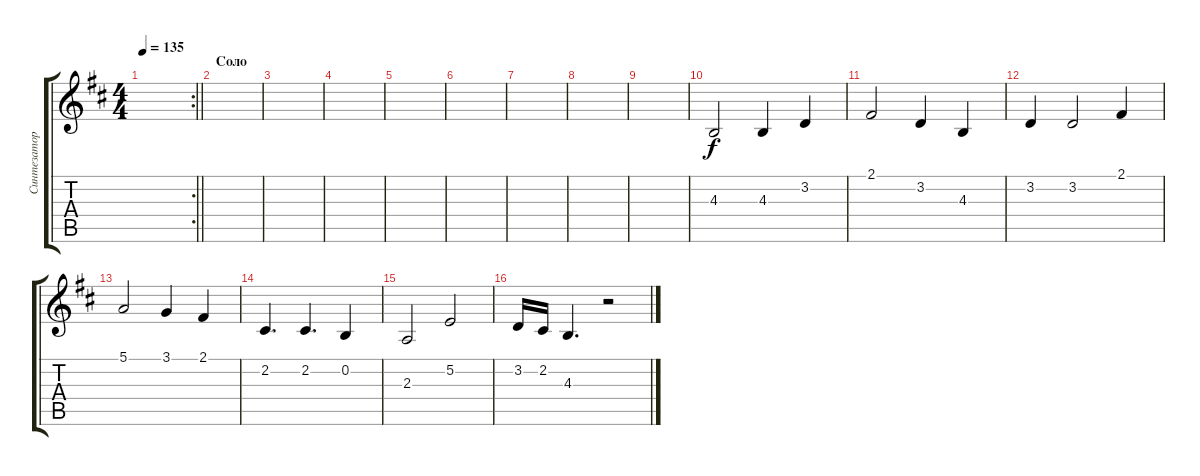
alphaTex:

\track ("Синтезатор" "Синтезатор") {solo instrument synthstrings1}
\staff {score tabs}
\tuning (E4 B3 G3 D3 A2 E2) {hide}
\rc 2
\ts (4 4)
\tempo 135
\clef g2
\barLineRight lightlight
\ks bminor
|
\section ("" "Соло")
|
|
|
|
|
|
|
|
4.3.2 4.3.4 3.2.4 |
2.1.2 3.2.4 4.3.4 |
3.2.4 3.2.2 2.1.4 |
5.1.2 3.1.4 2.1.4 |
2.2.4{d} 2.2.4{d} 0.2.4 |
2.3.2 5.2.2 |
3.2.16 2.2.16 4.3.4{d} r.2
